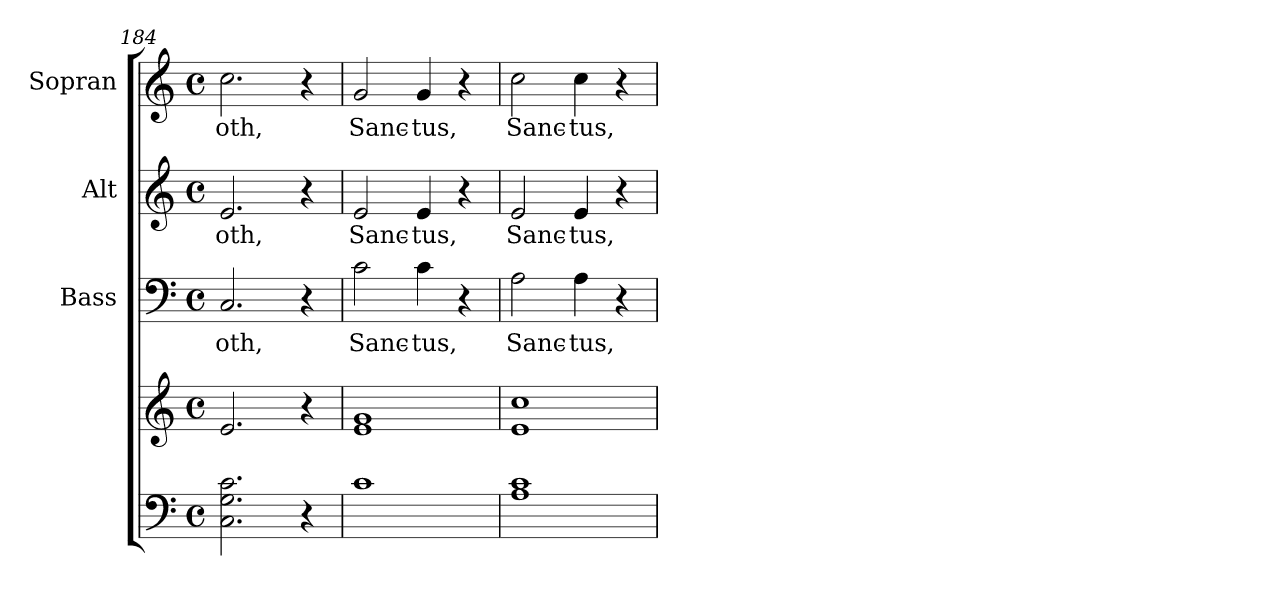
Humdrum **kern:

**kern	**kern	**kern	**text	**kern	**text	**kern	**text
*part4	*part4	*part3	*part3	*part2	*part2	*part1	*part1
*staff5	*staff4	*staff3	*staff3	*staff2	*staff2	*staff1	*staff1
*	*	*I"Bass	*	*I"Alt	*	*I"Sopran	*
*	*	*I'B.	*	*I'A	*	*I'S	*
*clefF4	*clefG2	*clefF4	*	*clefG2	*	*clefG2	*
*k[]	*k[]	*k[]	*	*k[]	*	*k[]	*
*C:	*C:	*C:	*	*C:	*	*C:	*
*M4/4	*M4/4	*M4/4	*	*M4/4	*	*M4/4	*
*met(c)	*met(c)	*met(c)	*	*met(c)	*	*met(c)	*
=184	=184	=184	=184	=184	=184	=184	=184
!	!	!	!LO:LY:b	!	!LO:LY:b	!	!LO:LY:b
2.C\ 2.G\ 2.c\	2.e/	2.C/	-oth,	2.e/	-oth,	2.cc\	-oth,
4r	4r	4r	.	4r	.	4r	.
=185	=185	=185	=185	=185	=185	=185	=185
!	!	!	!LO:LY:b	!	!LO:LY:b	!	!LO:LY:b
1c	1e 1g	2c\	Sanc-	2e/	Sanc-	2g/	Sanc-
!	!	!	!LO:LY:b	!	!LO:LY:b	!	!LO:LY:b
.	.	4c\	-tus,	4e/	-tus,	4g/	-tus,
.	.	4r	.	4r	.	4r	.
=186	=186	=186	=186	=186	=186	=186	=186
!	!	!	!LO:LY:b	!	!LO:LY:b	!	!LO:LY:b
1A 1c	1e 1cc	2A\	Sanc-	2e/	Sanc-	2cc\	Sanc-
!	!	!	!LO:LY:b	!	!LO:LY:b	!	!LO:LY:b
.	.	4A\	-tus,	4e/	-tus,	4cc\	-tus,
.	.	4r	.	4r	.	4r	.
=	=	=	=	=	=	=	=
*-	*-	*-	*-	*-	*-	*-	*-
